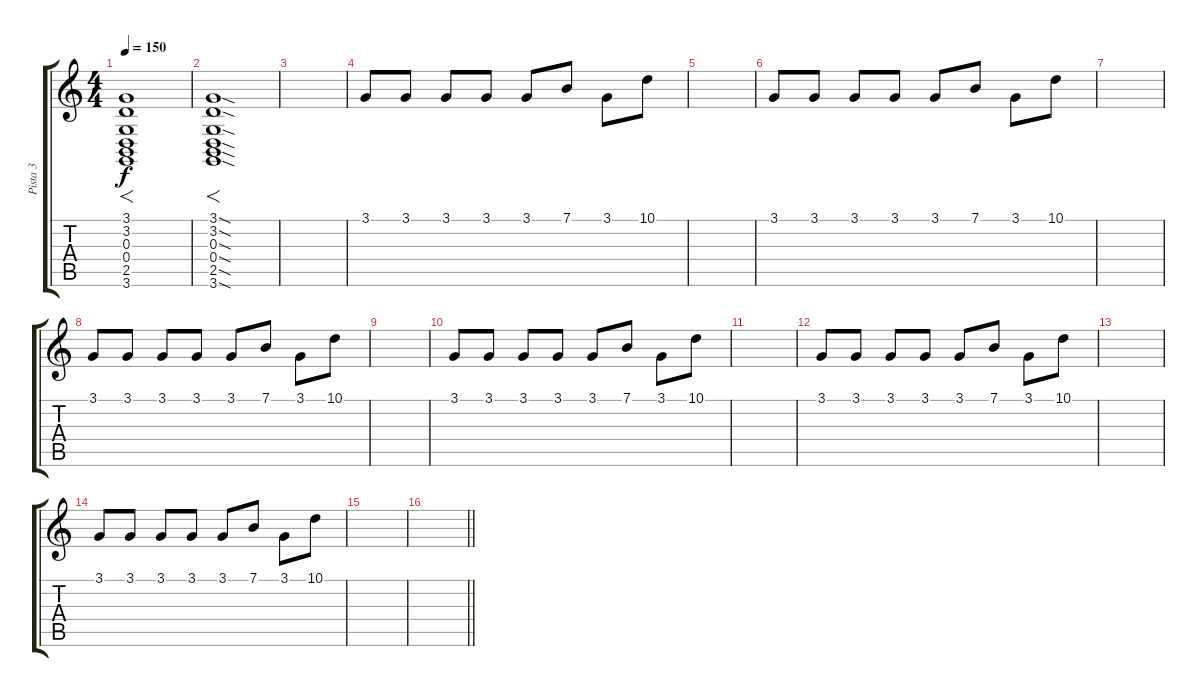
\track ("Pista 3" "Pista 3") {instrument lead1square}
\staff {score tabs}
\tuning (E4 B3 G3 D3 A2 E2) {hide}
\ts (4 4)
\tempo 150
\clef g2
\ks c
(3.1 3.2 0.3 0.4 2.5 3.6).1{f dy f} |
(3.1{sod} 3.2{sod} 0.3{sod} 0.4{sod} 2.5{sod} 3.6{sod}).1{f} |
|
3.1.8 3.1.8 3.1.8 3.1.8 3.1.8 7.1.8 3.1.8 10.1.8 |
|
3.1.8 3.1.8 3.1.8 3.1.8 3.1.8 7.1.8 3.1.8 10.1.8 |
|
3.1.8 3.1.8 3.1.8 3.1.8 3.1.8 7.1.8 3.1.8 10.1.8 |
|
3.1.8 3.1.8 3.1.8 3.1.8 3.1.8 7.1.8 3.1.8 10.1.8 |
|
3.1.8 3.1.8 3.1.8 3.1.8 3.1.8 7.1.8 3.1.8 10.1.8 |
|
3.1.8 3.1.8 3.1.8 3.1.8 3.1.8 7.1.8 3.1.8 10.1.8 |
|
\barLineRight lightlight
